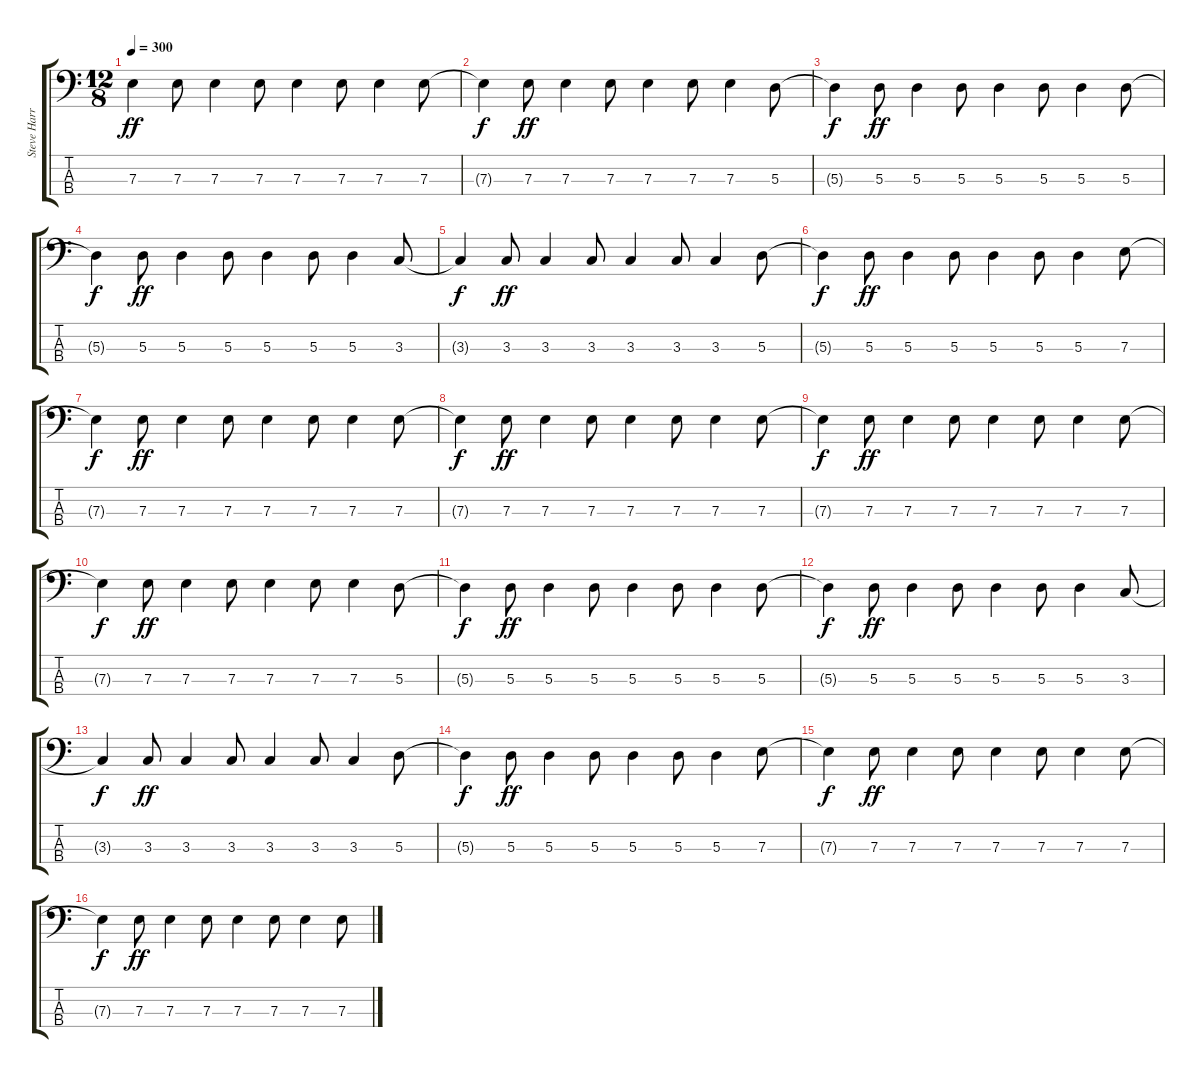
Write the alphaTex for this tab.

\track ("Steve Harris" "Steve Harr") {instrument electricbassfinger}
\staff {score tabs}
\tuning (G2 D2 A1 E1) {hide}
\ts (12 8)
\tempo 300
\clef f4
\ks c
7.3.4{dy ff} 7.3.8 7.3.4 7.3.8 7.3.4 7.3.8 7.3.4 7.3.8 |
7.3{t}.4{dy f} 7.3.8{dy ff} 7.3.4 7.3.8 7.3.4 7.3.8 7.3.4 5.3.8 |
5.3{t}.4{dy f} 5.3.8{dy ff} 5.3.4 5.3.8 5.3.4 5.3.8 5.3.4 5.3.8 |
5.3{t}.4{dy f} 5.3.8{dy ff} 5.3.4 5.3.8 5.3.4 5.3.8 5.3.4 3.3.8 |
3.3{t}.4{dy f} 3.3.8{dy ff} 3.3.4 3.3.8 3.3.4 3.3.8 3.3.4 5.3.8 |
5.3{t}.4{dy f} 5.3.8{dy ff} 5.3.4 5.3.8 5.3.4 5.3.8 5.3.4 7.3.8 |
7.3{t}.4{dy f} 7.3.8{dy ff} 7.3.4 7.3.8 7.3.4 7.3.8 7.3.4 7.3.8 |
7.3{t}.4{dy f} 7.3.8{dy ff} 7.3.4 7.3.8 7.3.4 7.3.8 7.3.4 7.3.8 |
7.3{t}.4{dy f} 7.3.8{dy ff} 7.3.4 7.3.8 7.3.4 7.3.8 7.3.4 7.3.8 |
7.3{t}.4{dy f} 7.3.8{dy ff} 7.3.4 7.3.8 7.3.4 7.3.8 7.3.4 5.3.8 |
5.3{t}.4{dy f} 5.3.8{dy ff} 5.3.4 5.3.8 5.3.4 5.3.8 5.3.4 5.3.8 |
5.3{t}.4{dy f} 5.3.8{dy ff} 5.3.4 5.3.8 5.3.4 5.3.8 5.3.4 3.3.8 |
3.3{t}.4{dy f} 3.3.8{dy ff} 3.3.4 3.3.8 3.3.4 3.3.8 3.3.4 5.3.8 |
5.3{t}.4{dy f} 5.3.8{dy ff} 5.3.4 5.3.8 5.3.4 5.3.8 5.3.4 7.3.8 |
7.3{t}.4{dy f} 7.3.8{dy ff} 7.3.4 7.3.8 7.3.4 7.3.8 7.3.4 7.3.8 |
7.3{t}.4{dy f} 7.3.8{dy ff} 7.3.4 7.3.8 7.3.4 7.3.8 7.3.4 7.3.8
